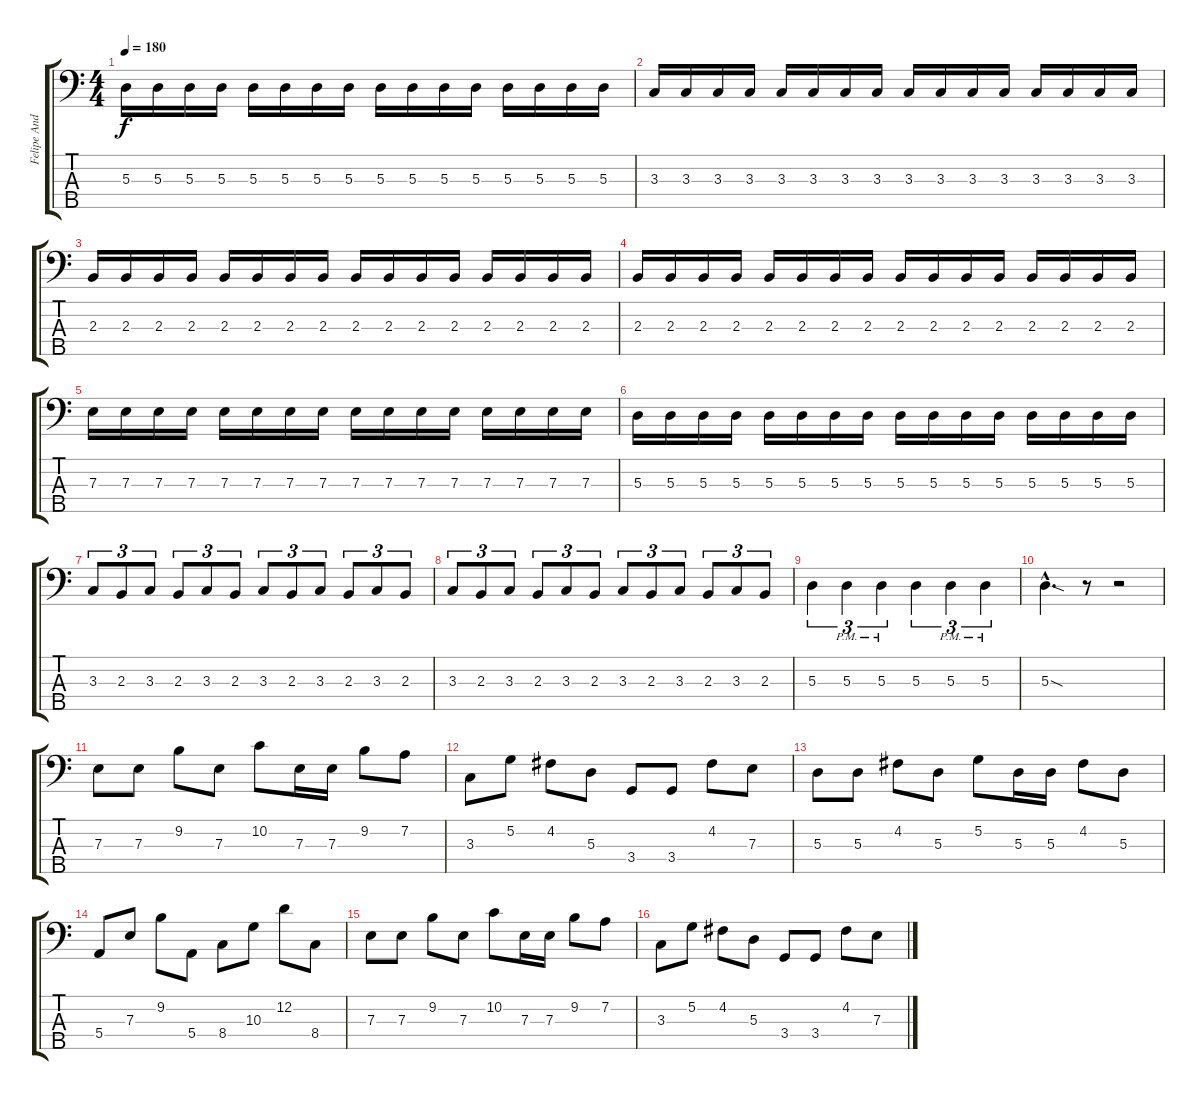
\track ("Felipe Andreoli" "Felipe And") {instrument electricbassfinger}
\staff {score tabs}
\tuning (G2 D2 A1 E1 B0) {hide}
\ts (4 4)
\tempo 180
\clef f4
\ks c
5.3.16{dy f} 5.3.16 5.3.16 5.3.16 5.3.16 5.3.16 5.3.16 5.3.16 5.3.16 5.3.16 5.3.16 5.3.16 5.3.16 5.3.16 5.3.16 5.3.16 |
3.3.16 3.3.16 3.3.16 3.3.16 3.3.16 3.3.16 3.3.16 3.3.16 3.3.16 3.3.16 3.3.16 3.3.16 3.3.16 3.3.16 3.3.16 3.3.16 |
2.3.16 2.3.16 2.3.16 2.3.16 2.3.16 2.3.16 2.3.16 2.3.16 2.3.16 2.3.16 2.3.16 2.3.16 2.3.16 2.3.16 2.3.16 2.3.16 |
2.3.16 2.3.16 2.3.16 2.3.16 2.3.16 2.3.16 2.3.16 2.3.16 2.3.16 2.3.16 2.3.16 2.3.16 2.3.16 2.3.16 2.3.16 2.3.16 |
7.3.16 7.3.16 7.3.16 7.3.16 7.3.16 7.3.16 7.3.16 7.3.16 7.3.16 7.3.16 7.3.16 7.3.16 7.3.16 7.3.16 7.3.16 7.3.16 |
5.3.16 5.3.16 5.3.16 5.3.16 5.3.16 5.3.16 5.3.16 5.3.16 5.3.16 5.3.16 5.3.16 5.3.16 5.3.16 5.3.16 5.3.16 5.3.16 |
3.3.8{tu (3 2)} 2.3.8{tu (3 2)} 3.3.8{tu (3 2)} 2.3.8{tu (3 2)} 3.3.8{tu (3 2)} 2.3.8{tu (3 2)} 3.3.8{tu (3 2)} 2.3.8{tu (3 2)} 3.3.8{tu (3 2)} 2.3.8{tu (3 2)} 3.3.8{tu (3 2)} 2.3.8{tu (3 2)} |
3.3.8{tu (3 2)} 2.3.8{tu (3 2)} 3.3.8{tu (3 2)} 2.3.8{tu (3 2)} 3.3.8{tu (3 2)} 2.3.8{tu (3 2)} 3.3.8{tu (3 2)} 2.3.8{tu (3 2)} 3.3.8{tu (3 2)} 2.3.8{tu (3 2)} 3.3.8{tu (3 2)} 2.3.8{tu (3 2)} |
5.3.4{tu (3 2)} 5.3{pm}.4{tu (3 2)} 5.3{pm}.4{tu (3 2)} 5.3.4{tu (3 2)} 5.3{pm}.4{tu (3 2)} 5.3{pm}.4{tu (3 2)} |
5.3{sod hac}.4{d} r.8 r.2 |
7.3.8 7.3.8 9.2.8 7.3.8 10.2.8 7.3.16 7.3.16 9.2.8 7.2.8 |
3.3.8 5.2.8 4.2.8 5.3.8 3.4.8 3.4.8 4.2.8 7.3.8 |
5.3.8 5.3.8 4.2.8 5.3.8 5.2.8 5.3.16 5.3.16 4.2.8 5.3.8 |
5.4.8 7.3.8 9.2.8 5.4.8 8.4.8 10.3.8 12.2.8 8.4.8 |
7.3.8 7.3.8 9.2.8 7.3.8 10.2.8 7.3.16 7.3.16 9.2.8 7.2.8 |
3.3.8 5.2.8 4.2.8 5.3.8 3.4.8 3.4.8 4.2.8 7.3.8
